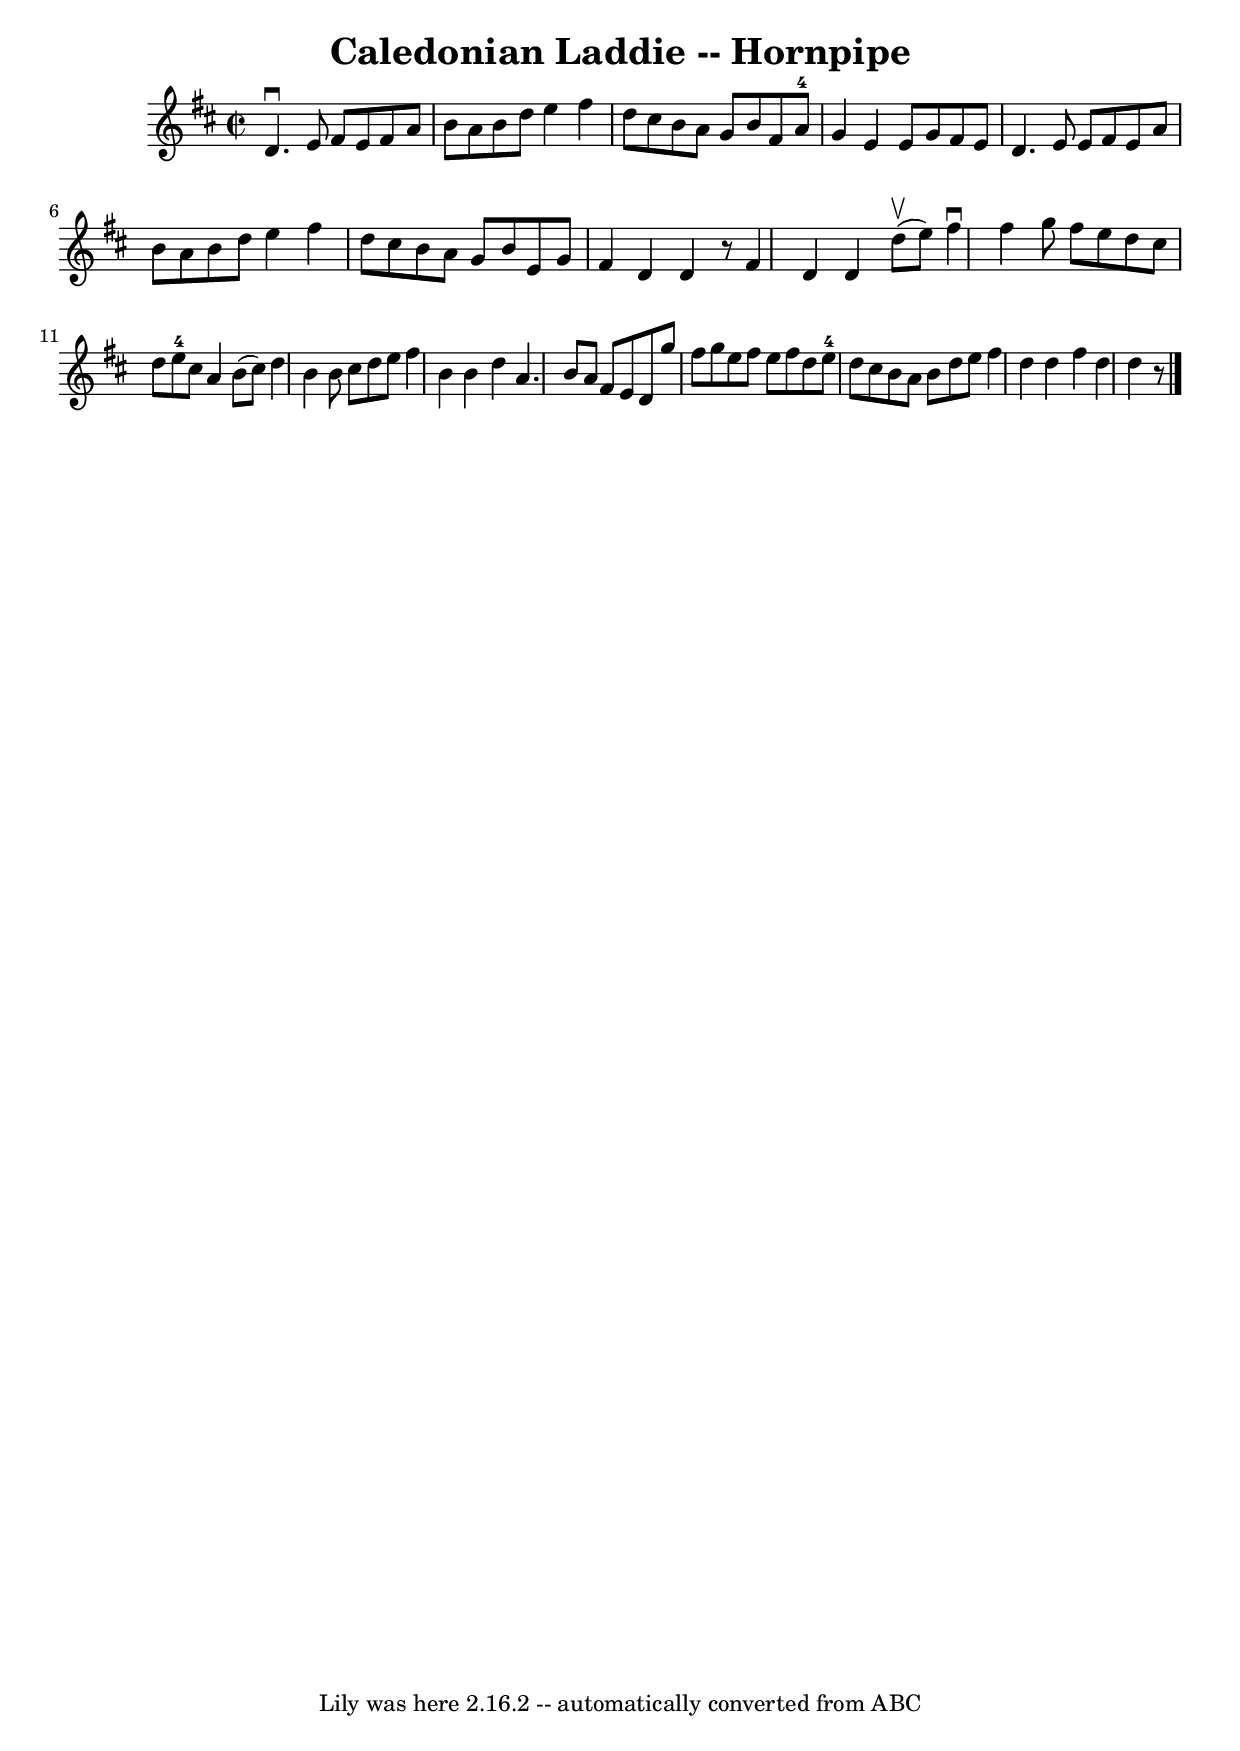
\version "2.16.2"
\include "Mammoth.ily"
\header {
  %% book = "Cole's 1000 Fiddle Tunes"
  crossRefNumber = "1"
  footnotes = ""
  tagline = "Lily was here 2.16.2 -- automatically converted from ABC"
  title = "Caledonian Laddie -- Hornpipe"

}
voicedefault =  {


  \override Staff.TimeSignature #'style = #'C
  \time 2/2 
  \key d \major
  d'4.^\downbow e'8 fis'8 e'8 fis'8 a'8 
  |
  b'8 a'8 b'8 d''8 e''4 fis''4  |
  d''8    
  cis''8 b'8 a'8 g'8 b'8 fis'8 a'8-4 |
  g'4 e'4   
  e'8 g'8 fis'8 e'8  |
  d'4. e'8 e'8 fis'8 e'8    
  a'8  |
  b'8 a'8 b'8 d''8 e''4 fis''4  |
  d''8    
  cis''8 b'8 a'8 g'8 b'8 e'8 g'8  |
  fis'4 d'4    
  d'4    r8 \bar ":|" fis'4 d'4 d'4  \bar "|."     \bar "|:" d''8 (^\upbow e''8) |
  fis''4^\downbow fis''4 g''8 fis''8    
  e''8 d''8  |
  cis''8 d''8 e''8-4 cis''8 a'4 b'8 (
  cis''8) |
  d''4 b'4 b'8 cis''8 d''8 e''8  |
  
  fis''4 b'4 b'4 d''4  |
  a'4. b'8 a'8 fis'8 e'8   
  d'8  |
  g''8 fis''8 g''8 e''8 fis''8 e''8 fis''8    
  d''8  |
  e''8-4 d''8 cis''8 b'8 a'8 b'8 d''8    
  e''8  |
  fis''4 d''4 d''4  \bar ":|" fis''4 d''4 d''4    
  r8 \bar "|."   

}

\score{
  <<

    \context Staff="default"
    {
      \voicedefault 
      
    }

  >>
  \layout {
    
  }
  \midi {
  }

}
